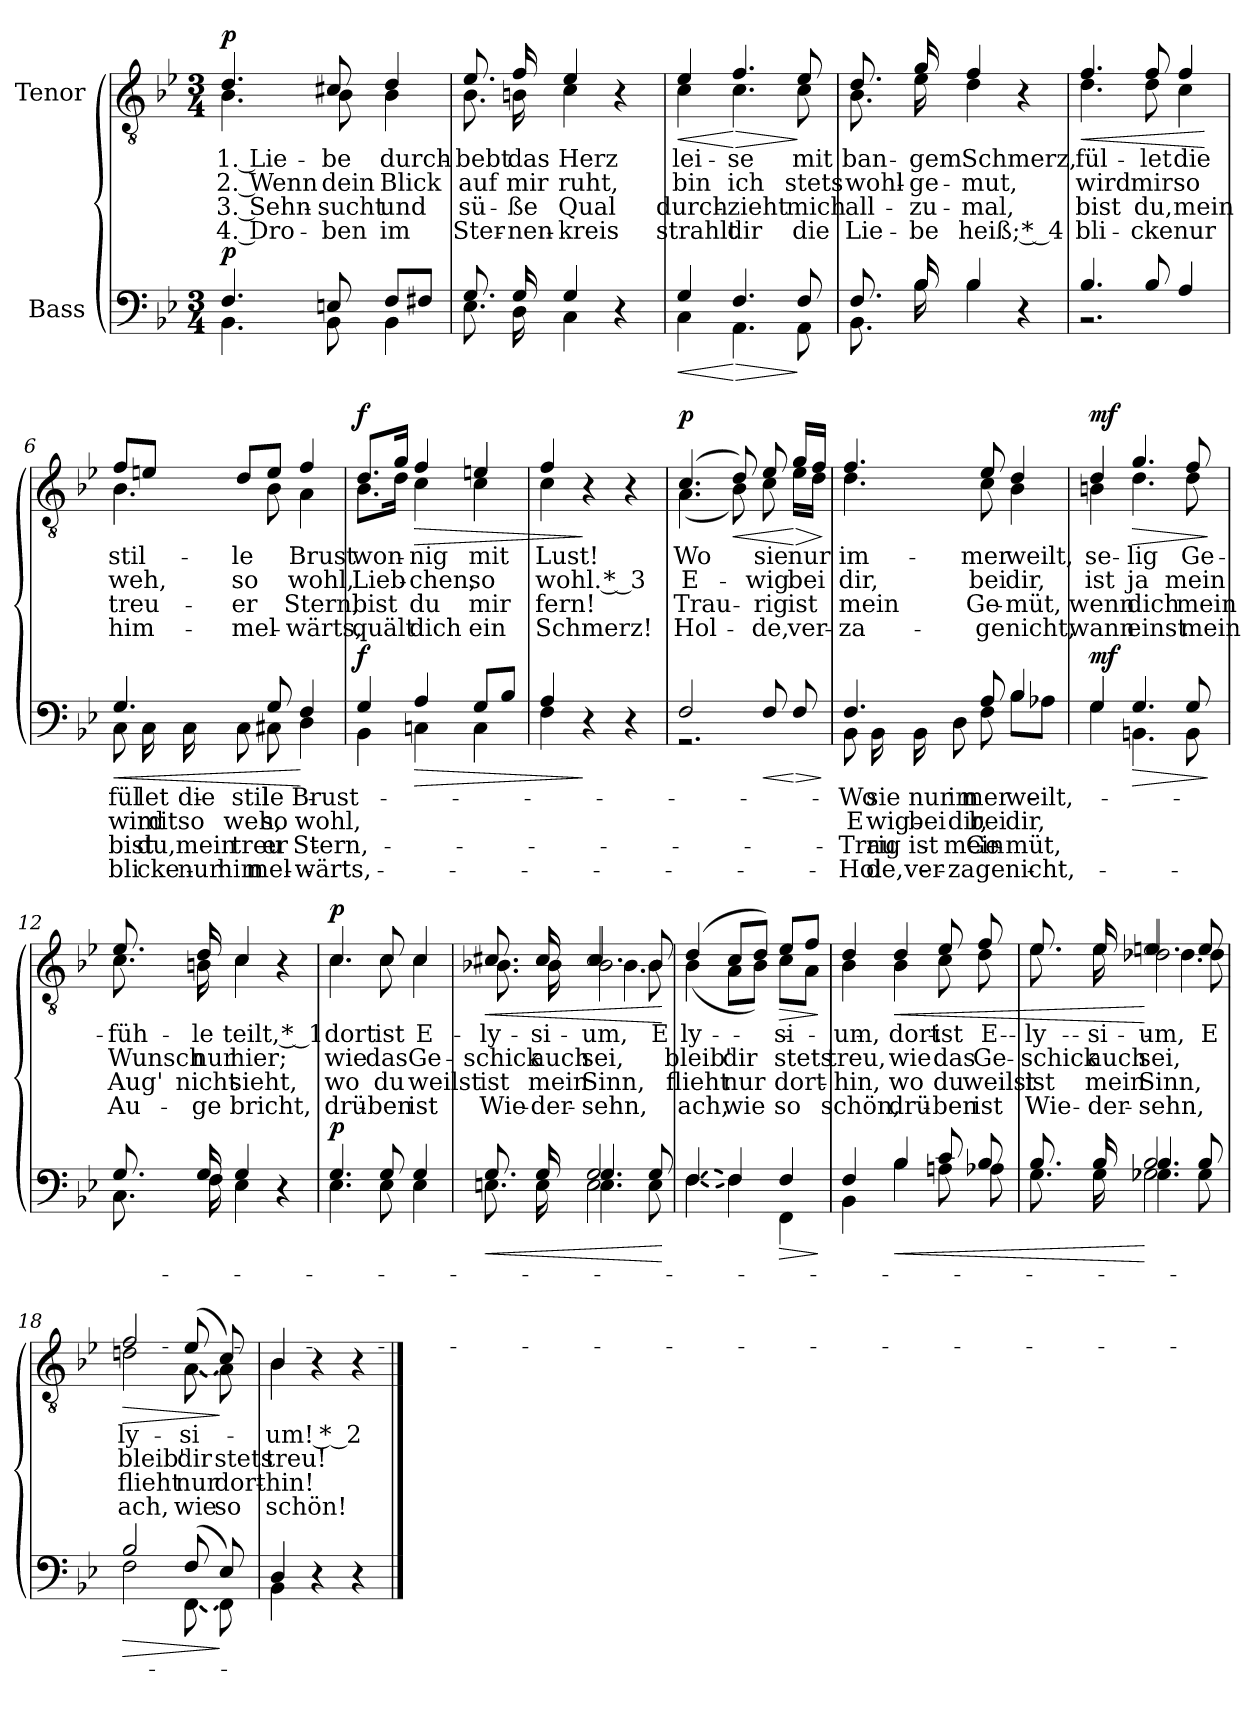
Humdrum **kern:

**kern	**text	**text	**text	**text	**dynam	**kern	**text	**text	**text	**text	**dynam
*part2	*part2	*part2	*part2	*part2	*part2	*part1	*part1	*part1	*part1	*part1	*part1
*staff2	*staff2	*staff2	*staff2	*staff2	*staff2	*staff1	*staff1	*staff1	*staff1	*staff1	*staff1
*I"Bass	*	*	*	*	*	*I"Tenor	*	*	*	*	*
*clefF4	*	*	*	*	*	*clefGv2	*	*	*	*	*
*k[b-e-]	*	*	*	*	*	*k[b-e-]	*	*	*	*	*
*M3/4	*	*	*	*	*	*M3/4	*	*	*	*	*
=1	=1	=1	=1	=1	=1	=1	=1	=1	=1	=1	=1
*^	*	*	*	*	*	*	*	*	*	*	*
!	!	!	!	!	!	!	!LO:TX:a:B:t=Andantino	!	!	!	!	!
!	!	!	!	!	!	!LO:DY:a	!	!LO:LY:b	!LO:LY:b	!LO:LY:b	!LO:LY:b	!LO:DY:a
*	*	*	*	*	*	*	*^	*	*	*	*	*
4.F/	4.BB-\	.	.	.	.	p	4.d/	4.B-\	1. Lie-	2. Wenn	3. Sehn-	4. Dro-	p
!	!	!	!	!	!	!	!	!	!LO:LY:b	!LO:LY:b	!LO:LY:b	!LO:LY:b	!
8En/	8BB-\	.	.	.	.	.	8c#X/	8B-\	-be	dein	-sucht	-ben	.
!	!	!	!	!	!	!	!	!	!LO:LY:b	!LO:LY:b	!LO:LY:b	!LO:LY:b	!
8F/L	4BB-\	.	.	.	.	.	4d/	4B-\	durch-	Blick	und	im	.
8F#X/J	.	.	.	.	.	.	.	.	.	.	.	.	.
=2	=2	=2	=2	=2	=2	=2	=2	=2	=2	=2	=2	=2	=2
!	!	!	!	!	!	!	!	!	!LO:LY:b	!LO:LY:b	!LO:LY:b	!LO:LY:b	!
8.G/	8.E-\	.	.	.	.	.	8.e-/	8.B-\	-bebt	auf	sü-	Ster-	.
!	!	!	!	!	!	!	!	!	!LO:LY:b	!LO:LY:b	!LO:LY:b	!LO:LY:b	!
16G/	16D\	.	.	.	.	.	16f/	16Bn\	das	mir	-ße	-nen-	.
!	!	!	!	!	!	!	!	!	!LO:LY:b	!LO:LY:b	!LO:LY:b	!LO:LY:b	!
4G/	4C\	.	.	.	.	.	4e-/	4c\	Herz	ruht,	Qual	-kreis	.
4r	4ryy	.	.	.	.	.	4r	4ryy	.	.	.	.	.
=3	=3	=3	=3	=3	=3	=3	=3	=3	=3	=3	=3	=3	=3
!	!	!	!	!	!	!LO:HP:b	!	!	!LO:LY:b	!LO:LY:b	!LO:LY:b	!LO:LY:b	!LO:HP:b
4G/	4C\	.	.	.	.	<	4e-/	4c\	lei-	bin	durch-	strahlt	<
!	!	!	!	!	!	!LO:HP:n=1:b	!	!	!LO:LY:b	!LO:LY:b	!LO:LY:b	!LO:LY:b	!LO:HP:n=1:b
4.F/	4.AA\	.	.	.	.	[ >	4.f/	4.c\	-se	ich	-zieht	dir	[ >
!	!	!	!	!	!	!	!	!	!LO:LY:b	!LO:LY:b	!LO:LY:b	!LO:LY:b	!
8F/	8AA\	.	.	.	.	]	8e-/	8c\	mit	stets	mich	die	]
=4	=4	=4	=4	=4	=4	=4	=4	=4	=4	=4	=4	=4	=4
!	!	!	!	!	!	!	!	!	!LO:LY:b	!LO:LY:b	!LO:LY:b	!LO:LY:b	!
8.F/	8.BB-\	.	.	.	.	.	8.d/	8.B-\	ban-	wohl-	all-	Lie-	.
!	!	!	!	!	!	!	!	!	!LO:LY:b	!LO:LY:b	!LO:LY:b	!LO:LY:b	!
16B-/	16B-\	.	.	.	.	.	16g/	16e-\	-gem	-ge-	-zu-	-be	.
!	!	!	!	!	!	!	!	!	!LO:LY:b	!LO:LY:b	!LO:LY:b	!LO:LY:b	!
4B-/	4B-\	.	.	.	.	.	4f/	4d\	Schmerz,	-mut,	-mal,	heiß; * 4	.
4r	4ryy	.	.	.	.	.	4r	4ryy	.	.	.	.	.
!!LO:LB:g=z	!!
=5	=5	=5	=5	=5	=5	=5	=5	=5	=5	=5	=5	=5	=5
!	!	!	!	!	!	!LO:HP:b	!	!	!LO:LY:b	!LO:LY:b	!LO:LY:b	!LO:LY:b	!LO:HP:b
4.B-/	2.r	.	.	.	.	<	4.f/	4.d\	fül-	wird	bist	bli-	<
!	!	!	!	!	!	!	!	!	!LO:LY:b	!LO:LY:b	!LO:LY:b	!LO:LY:b	!
8B-/	.	.	.	.	.	.	8f/	8d\	-let	mir	du,	-cke	.
!	!	!	!	!	!	!	!	!	!LO:LY:b	!LO:LY:b	!LO:LY:b	!LO:LY:b	!
4A/	.	.	.	.	.	.	4f/	4c\	die	so	mein	nur	.
*v	*v	*	*	*	*	*	*	*	*	*	*	*	*
*	*	*	*	*	*	*v	*v	*	*	*	*	*
.	.	.	.	.	.	.	.	.	.	.	[
=6	=6	=6	=6	=6	=6	=6	=6	=6	=6	=6	=6
!	!LO:LY:b	!LO:LY:b	!LO:LY:b	!LO:LY:b	!LO:HP:b	!	!LO:LY:b	!LO:LY:b	!LO:LY:b	!LO:LY:b	!
*^	*	*	*	*	*	*^	*	*	*	*	*
4.G/	8C\	fül-	wird	bist	bli-	<	8f/L	4.B-\	stil-	weh,	treu-	him-	.
!	!	!LO:LY:b	!LO:LY:b	!LO:LY:b	!LO:LY:b	!	!	!	!	!	!	!	!
.	16C\	-let	mit	du,	-cke	.	8en/J	.	.	.	.	.	.
!	!	!LO:LY:b	!LO:LY:b	!LO:LY:b	!LO:LY:b	!	!	!	!	!	!	!	!
.	16C\	die	so	mein	nur	.	.	.	.	.	.	.	.
!	!	!LO:LY:b	!LO:LY:b	!LO:LY:b	!LO:LY:b	!	!	!	!LO:LY:b	!LO:LY:b	!LO:LY:b	!LO:LY:b	!
.	8C\	stil-	weh,	treu-	him-	.	8d/L	.	-le	so	-er	-mel-	.
!	!	!LO:LY:b	!LO:LY:b	!LO:LY:b	!LO:LY:b	!	!	!	!	!	!	!	!
8G/	8C#X\	-le	so	-er	-mel-	.	8e/J	8B-\	.	.	.	.	.
!	!	!LO:LY:b	!LO:LY:b	!LO:LY:b	!LO:LY:b	!	!	!	!LO:LY:b	!LO:LY:b	!LO:LY:b	!LO:LY:b	!
4F/	4D\	Brust	wohl,	Stern,	-wärts,	[	4f/	4A\	Brust	wohl,	Stern,	-wärts,	.
*v	*v	*	*	*	*	*	*	*	*	*	*	*	*
*	*	*	*	*	*	*v	*v	*	*	*	*	*
.	.	.	.	.	[	.	.	.	.	.	.
=7	=7	=7	=7	=7	=7	=7	=7	=7	=7	=7	=7
*^	*	*	*	*	*	*	*	*	*	*	*
!	!	!	!	!	!	!LO:DY:a	!	!LO:LY:b	!LO:LY:b	!LO:LY:b	!LO:LY:b	!LO:DY:a
*	*	*	*	*	*	*	*^	*	*	*	*	*
4G/	4BB-\	.	.	.	.	f	8.d/L	8.B-\L	won-	Lieb-	bist	quält	f
.	.	.	.	.	.	.	16g/Jk	16d\Jk	.	.	.	.	.
!	!	!	!	!	!	!LO:HP:b	!	!	!LO:LY:b	!LO:LY:b	!LO:LY:b	!LO:LY:b	!LO:HP:b
4A/	4Cn\	.	.	.	.	>	4f/	4c\	-nig	-chen,	du	dich	>
!	!	!	!	!	!	!	!	!	!LO:LY:b	!LO:LY:b	!LO:LY:b	!LO:LY:b	!
8G/L	4C\	.	.	.	.	.	4en/	4c\	mit	so	mir	ein	.
8B-/J	.	.	.	.	.	.	.	.	.	.	.	.	.
=8	=8	=8	=8	=8	=8	=8	=8	=8	=8	=8	=8	=8	=8
!	!	!	!	!	!	!	!	!	!LO:LY:b	!LO:LY:b	!LO:LY:b	!LO:LY:b	!
4A/	4F\	.	.	.	.	.	4f/	4c\	Lust!	wohl. * 3	fern!	Schmerz!	.
4r	4ryy	.	.	.	.	]	4r	4ryy	.	.	.	.	]
4r	4ryy	.	.	.	.	.	4r	4ryy	.	.	.	.	.
!!LO:PB:g=z	!!
=9	=9	=9	=9	=9	=9	=9	=9	=9	=9	=9	=9	=9	=9
!	!	!	!	!	!	!LO:DY:a	!	!	!LO:LY:b	!LO:LY:b	!LO:LY:b	!LO:LY:b	!LO:DY:a
2F/	2.r	.	.	.	.	p	(4.c/	(4.A\	Wo	E-	Trau-	Hol-	p
!	!	!	!	!	!	!	!	!	!	!	!	!	!LO:HP:b
.	.	.	.	.	.	.	8d/)	8B-\)	.	.	.	.	<
!	!	!	!	!	!	!LO:HP:b	!	!	!LO:LY:b	!LO:LY:b	!LO:LY:b	!LO:LY:b	!
8F/	.	.	.	.	.	<	8e-/	8c\	sie	-wig	-rig	-de,	.
!	!	!	!	!	!	!LO:HP:n=1:b	!	!	!LO:LY:b	!LO:LY:b	!LO:LY:b	!LO:LY:b	!LO:HP:n=1:b
8F/	.	.	.	.	.	[ >	16g/LL	16e-\LL	nur	bei	ist	ver-	[ >
.	.	.	.	.	.	.	16f/JJ	16d\JJ	.	.	.	.	.
*v	*v	*	*	*	*	*	*	*	*	*	*	*	*
*	*	*	*	*	*	*v	*v	*	*	*	*	*
.	.	.	.	.	]	.	.	.	.	.	]
=10	=10	=10	=10	=10	=10	=10	=10	=10	=10	=10	=10
*^	*	*	*	*	*	*	*	*	*	*	*
!	!	!LO:LY:b	!LO:LY:b	!LO:LY:b	!LO:LY:b	!	!	!LO:LY:b	!LO:LY:b	!LO:LY:b	!LO:LY:b	!
*	*	*	*	*	*	*	*^	*	*	*	*	*
4.F/	8BB-\	Wo	E-	Trau-	Hol-	.	4.f/	4.d\	im-	dir,	mein	-za-	.
!	!	!LO:LY:b	!LO:LY:b	!LO:LY:b	!LO:LY:b	!	!	!	!	!	!	!	!
.	16BB-\	sie	-wig	-rig	-de,	.	.	.	.	.	.	.	.
!	!	!LO:LY:b	!LO:LY:b	!LO:LY:b	!LO:LY:b	!	!	!	!	!	!	!	!
.	16BB-\	nur	bei	ist	ver-	.	.	.	.	.	.	.	.
!	!	!LO:LY:b	!LO:LY:b	!LO:LY:b	!LO:LY:b	!	!	!	!	!	!	!	!
.	8D\	im-	dir,	mein	-za-	.	.	.	.	.	.	.	.
!	!	!LO:LY:b	!LO:LY:b	!LO:LY:b	!LO:LY:b	!	!	!	!LO:LY:b	!LO:LY:b	!LO:LY:b	!LO:LY:b	!
8A/	8F\	-mer	bei	Ge-	-ge	.	8e-/	8c\	-mer	bei	Ge-	-ge	.
!	!	!LO:LY:b	!LO:LY:b	!LO:LY:b	!LO:LY:b	!	!	!	!LO:LY:b	!LO:LY:b	!LO:LY:b	!LO:LY:b	!
4B-/	8B-\L	weilt,	dir,	-müt,	nicht,	.	4d/	4B-\	weilt,	dir,	-müt,	nicht,	.
.	8A-X\J	.	.	.	.	.	.	.	.	.	.	.	.
=11	=11	=11	=11	=11	=11	=11	=11	=11	=11	=11	=11	=11	=11
!	!	!	!	!	!	!LO:DY:a	!	!	!LO:LY:b	!LO:LY:b	!LO:LY:b	!LO:LY:b	!LO:DY:a
4G/	4G\	.	.	.	.	mf	4d/	4Bn\	se-	ist	wenn	wann	mf
!	!	!	!	!	!	!LO:HP:b	!	!	!LO:LY:b	!LO:LY:b	!LO:LY:b	!LO:LY:b	!LO:HP:b
4.G/	4.BBn\	.	.	.	.	>	4.g/	4.d\	-lig	ja	dich	einst	>
!	!	!	!	!	!	!	!	!	!LO:LY:b	!LO:LY:b	!LO:LY:b	!LO:LY:b	!
8G/	8BB\	.	.	.	.	.	8f/	8d\	Ge-	mein	mein	mein	.
*v	*v	*	*	*	*	*	*	*	*	*	*	*	*
*	*	*	*	*	*	*v	*v	*	*	*	*	*
.	.	.	.	.	]	.	.	.	.	.	]
=12	=12	=12	=12	=12	=12	=12	=12	=12	=12	=12	=12
*^	*	*	*	*	*	*	*	*	*	*	*
!	!	!	!	!	!	!	!	!LO:LY:b	!LO:LY:b	!LO:LY:b	!LO:LY:b	!
*	*	*	*	*	*	*	*^	*	*	*	*	*
8.G/	8.C\	.	.	.	.	.	8.e-/	8.c\	-füh-	Wunsch	Aug'	Au-	.
!	!	!	!	!	!	!	!	!	!LO:LY:b	!LO:LY:b	!LO:LY:b	!LO:LY:b	!
16G/	16F\	.	.	.	.	.	16d/	16Bn\	-le	nur	nicht	-ge	.
!	!	!	!	!	!	!	!	!	!LO:LY:b	!LO:LY:b	!LO:LY:b	!LO:LY:b	!
4G/	4E-\	.	.	.	.	.	4c/	4c\	teilt, * 1	hier;	sieht,	bricht,	.
4r	4ryy	.	.	.	.	.	4r	4ryy	.	.	.	.	.
!!LO:LB:g=z	!!
=13	=13	=13	=13	=13	=13	=13	=13	=13	=13	=13	=13	=13	=13
!	!	!	!	!	!	!LO:DY:a	!	!	!LO:LY:b	!LO:LY:b	!LO:LY:b	!LO:LY:b	!LO:DY:a
4.G/	4.E-\	.	.	.	.	p	4.c/	4.c\	dort	wie	wo	drü-	p
!	!	!	!	!	!	!	!	!	!LO:LY:b	!LO:LY:b	!LO:LY:b	!LO:LY:b	!
8G/	8E-\	.	.	.	.	.	8c/	8c\	ist	das	du	-ben	.
!	!	!	!	!	!	!	!	!	!LO:LY:b	!LO:LY:b	!LO:LY:b	!LO:LY:b	!
4G/	4E-\	.	.	.	.	.	4c/	4c\	E-	Ge-	weilst	ist	.
=14	=14	=14	=14	=14	=14	=14	=14	=14	=14	=14	=14	=14	=14
!	!	!	!	!	!	!LO:HP:b	!	!	!LO:LY:b	!LO:LY:b	!LO:LY:b	!LO:LY:b	!LO:HP:b
*^	*^	*	*	*	*	*	*^	*^	*	*	*	*	*
8.G/	8.En\	4ryy	4ryy	.	.	.	.	<	8.c#X/	8.B-X\	4ryy	4ryy	-ly-	-schick	ist	Wie-	<
!	!	!	!	!	!	!	!	!	!	!	!	!	!LO:LY:b	!LO:LY:b	!LO:LY:b	!LO:LY:b	!
16G/	16E\	.	.	.	.	.	.	.	16c#/	16B-\	.	.	-si-	auch	mein	-der-	.
!	!	!	!	!	!	!	!	!	!	!	!	!	!LO:LY:b	!LO:LY:b	!LO:LY:b	!LO:LY:b	!
2G/	2E\	4.G/	4.E\	.	.	.	.	.	2c#/	2B-\	4.c#/	4.B-\	-um,	sei,	-Sinn,	sehn,	.
!	!	!	!	!	!	!	!	!	!	!	!	!	!LO:LY:b	!	!	!	!
.	.	8G/	8E\	.	.	.	.	.	.	.	8B-/	8B-\	E-	.	.	.	.
*v	*v	*v	*v	*	*	*	*	*	*	*	*	*	*	*	*	*	*
*	*	*	*	*	*	*v	*v	*v	*v	*	*	*	*	*
.	.	.	.	.	[	.	.	.	.	.	[
=15	=15	=15	=15	=15	=15	=15	=15	=15	=15	=15	=15
*^	*	*	*	*	*	*	*	*	*	*	*
!LO:T:dash	!LO:T:dash	!	!	!	!	!	!	!LO:LY:b	!LO:LY:b	!LO:LY:b	!LO:LY:b	!
*	*	*	*	*	*	*	*^	*	*	*	*	*
[4F/	[4F\	.	.	.	.	.	(4d/	(4B-\	ly-	bleib'	flieht	ach,	.
!	!	!	!	!	!	!	!	!	!	!LO:LY:b	!LO:LY:b	!LO:LY:b	!
4F/]	4F\]	.	.	.	.	.	8c/L	8A\L	.	dir	nur	wie	.
.	.	.	.	.	.	.	8d/J)	8B-\J)	.	.	.	.	.
!	!	!	!	!	!	!LO:HP:b	!	!	!LO:LY:b	!LO:LY:b	!LO:LY:b	!LO:LY:b	!LO:HP:b
4F/	4FF\	.	.	.	.	>	8e-/L	8c\L	si-	stets	-dort-	so	>
.	.	.	.	.	.	.	8f/J	8A\J	.	.	.	.	.
*v	*v	*	*	*	*	*	*	*	*	*	*	*	*
*	*	*	*	*	*	*v	*v	*	*	*	*	*
.	.	.	.	.	]	.	.	.	.	.	]
!!LO:LB:g=z
=16	=16	=16	=16	=16	=16	=16	=16	=16	=16	=16	=16
*^	*	*	*	*	*	*	*	*	*	*	*
!	!	!	!	!	!	!	!	!LO:LY:b	!LO:LY:b	!LO:LY:b	!LO:LY:b	!
*	*	*	*	*	*	*	*^	*	*	*	*	*
4F/	4BB-\	.	.	.	.	.	4d/	4B-\	-um,	treu,	-hin,	schön,	.
!	!	!	!	!	!	!LO:HP:b	!	!	!LO:LY:b	!LO:LY:b	!LO:LY:b	!LO:LY:b	!LO:HP:b
4B-/	4B-\	.	.	.	.	<	4d/	4B-\	dort	wie	wo	drü-	<
!	!	!	!	!	!	!	!	!	!LO:LY:b	!LO:LY:b	!LO:LY:b	!LO:LY:b	!
8c/	8An\	.	.	.	.	.	8e-/	8c\	ist	das	du	-ben	.
!	!	!	!	!	!	!	!	!	!LO:LY:b	!LO:LY:b	!LO:LY:b	!LO:LY:b	!
8B-/	8A-X\	.	.	.	.	.	8f/	8d\	E-	Ge-	weilst	ist	.
=17	=17	=17	=17	=17	=17	=17	=17	=17	=17	=17	=17	=17	=17
*^	*^	*	*	*	*	*	*	*	*	*	*	*	*
!	!	!	!	!	!	!	!	!	!	!	!LO:LY:b	!LO:LY:b	!LO:LY:b	!LO:LY:b	!
*	*	*	*	*	*	*	*	*	*^	*^	*	*	*	*	*
8.B-/	8.G\	4ryy	4ryy	.	.	.	.	.	8.e-/	8.e-\	4ryy	4ryy	-ly-	-schick	ist	Wie-	.
!	!	!	!	!	!	!	!	!	!	!	!	!	!LO:LY:b	!LO:LY:b	!LO:LY:b	!LO:LY:b	!
16B-/	16G\	.	.	.	.	.	.	.	16e-/	16e-\	.	.	-si-	auch	mein	-der-	.
!	!	!	!	!	!	!	!	!	!	!	!	!	!LO:LY:b	!LO:LY:b	!LO:LY:b	!LO:LY:b	!
2B-/	2G-X\	4.B-/	4.G-\	.	.	.	.	[	2en/	2d-X\	4.e/	4.d-\	-um,	sei,	-Sinn,	sehn,	[
!	!	!	!	!	!	!	!	!	!	!	!	!	!LO:LY:b	!	!	!	!
.	.	8B-/	8G-\	.	.	.	.	.	.	.	8e/	8d-\	E-	.	.	.	.
=18	=18	=18	=18	=18	=18	=18	=18	=18	=18	=18	=18	=18	=18	=18	=18	=18	=18
!	!	!	!	!	!	!	!	!LO:HP:b	!	!	!	!	!LO:LY:b	!LO:LY:b	!LO:LY:b	!LO:LY:b	!LO:HP:b
*	*v	*v	*v	*	*	*	*	*	*	*	*	*	*	*	*	*	*
*	*	*	*	*	*	*	*	*v	*v	*v	*	*	*	*	*
2B-/	2F\	.	.	.	.	>	2f/	2dn\	ly-	bleib'	flieht	ach,	>
!	!LO:T:dash	!	!	!	!	!	!	!LO:T:dash	!LO:LY:b	!LO:LY:b	!LO:LY:b	!LO:LY:b	!
(8F/	[8FF\	.	.	.	.	.	(8e-/	[8A\	-si-	dir	nur	wie	.
!	!	!	!	!	!	!	!	!	!	!LO:LY:b	!LO:LY:b	!LO:LY:b	!
8E-/)	8FF\]	.	.	.	.	]	8c/)	8A\]	.	stets	dort-	so	]
=19	=19	=19	=19	=19	=19	=19	=19	=19	=19	=19	=19	=19	=19
!	!	!	!	!	!	!	!	!	!LO:LY:b	!LO:LY:b	!LO:LY:b	!LO:LY:b	!
4D/	4BB-\	.	.	.	.	.	4B-/	4B-\	-um! * 2	treu!	-hin!	schön!	.
4r	4ryy	.	.	.	.	.	4r	4ryy	.	.	.	.	.
4r	4ryy	.	.	.	.	.	4r	4ryy	.	.	.	.	.
*v	*v	*	*	*	*	*	*	*	*	*	*	*	*
*	*	*	*	*	*	*v	*v	*	*	*	*	*
==	==	==	==	==	==	==	==	==	==	==	==
*-	*-	*-	*-	*-	*-	*-	*-	*-	*-	*-	*-
